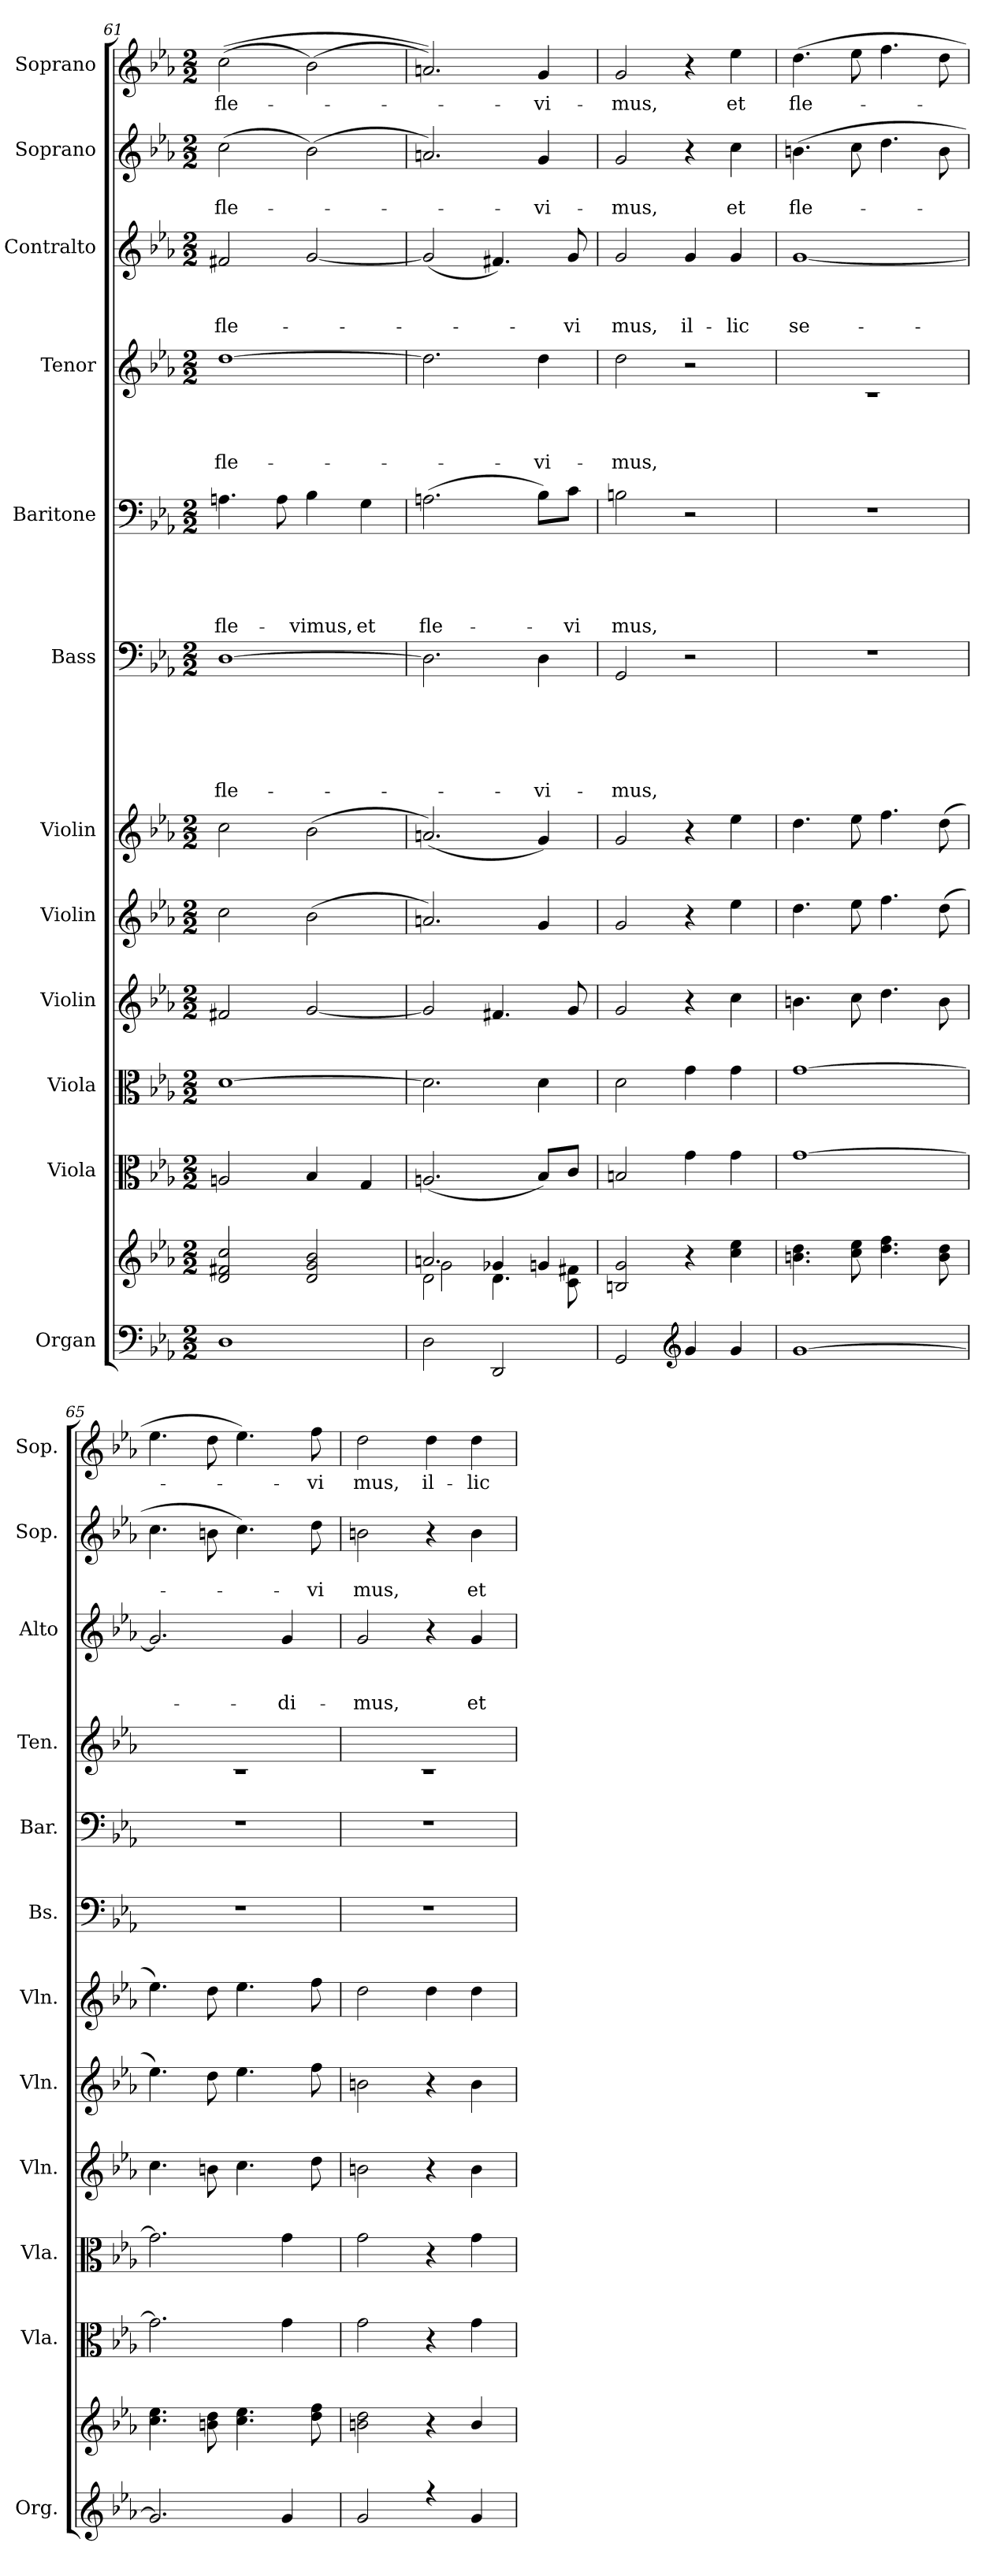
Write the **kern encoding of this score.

**kern	**kern	**kern	**kern	**kern	**kern	**kern	**kern	**text	**text	**text	**text	**text	**text	**kern	**text	**text	**text	**text	**text	**kern	**text	**text	**text	**text	**kern	**text	**text	**text	**kern	**text	**text	**kern	**text
*part12	*part12	*part11	*part10	*part9	*part8	*part7	*part6	*part6	*part6	*part6	*part6	*part6	*part6	*part5	*part5	*part5	*part5	*part5	*part5	*part4	*part4	*part4	*part4	*part4	*part3	*part3	*part3	*part3	*part2	*part2	*part2	*part1	*part1
*staff13	*staff12	*staff11	*staff10	*staff9	*staff8	*staff7	*staff6	*staff6	*staff6	*staff6	*staff6	*staff6	*staff6	*staff5	*staff5	*staff5	*staff5	*staff5	*staff5	*staff4	*staff4	*staff4	*staff4	*staff4	*staff3	*staff3	*staff3	*staff3	*staff2	*staff2	*staff2	*staff1	*staff1
*I"Organ	*	*I"Viola	*I"Viola	*I"Violin	*I"Violin	*I"Violin	*I"Bass	*	*	*	*	*	*	*I"Baritone	*	*	*	*	*	*I"Tenor	*	*	*	*	*I"Contralto	*	*	*	*I"Soprano	*	*	*I"Soprano	*
*I'Org.	*	*I'Vla.	*I'Vla.	*I'Vln.	*I'Vln.	*I'Vln.	*I'Bs.	*	*	*	*	*	*	*I'Bar.	*	*	*	*	*	*I'Ten.	*	*	*	*	*I'Alto	*	*	*	*I'Sop.	*	*	*I'Sop.	*
*clefF4	*clefG2	*clefC3	*clefC3	*clefG2	*clefG2	*clefG2	*clefF4	*	*	*	*	*	*	*clefF4	*	*	*	*	*	*clefG2	*	*	*	*	*clefG2	*	*	*	*clefG2	*	*	*clefG2	*
*	*	*	*	*	*	*	*	*	*	*	*	*	*	*	*	*	*	*	*	*ITrd7c12	*	*	*	*	*	*	*	*	*	*	*	*	*
*k[b-e-a-]	*k[b-e-a-]	*k[b-e-a-]	*k[b-e-a-]	*k[b-e-a-]	*k[b-e-a-]	*k[b-e-a-]	*k[b-e-a-]	*	*	*	*	*	*	*k[b-e-a-]	*	*	*	*	*	*k[b-e-a-]	*	*	*	*	*k[b-e-a-]	*	*	*	*k[b-e-a-]	*	*	*k[b-e-a-]	*
*E-:	*E-:	*E-:	*E-:	*E-:	*E-:	*E-:	*E-:	*	*	*	*	*	*	*E-:	*	*	*	*	*	*E-:	*	*	*	*	*E-:	*	*	*	*E-:	*	*	*E-:	*
*M2/2	*M2/2	*M2/2	*M2/2	*M2/2	*M2/2	*M2/2	*M2/2	*	*	*	*	*	*	*M2/2	*	*	*	*	*	*M2/2	*	*	*	*	*M2/2	*	*	*	*M2/2	*	*	*M2/2	*
=61	=61	=61	=61	=61	=61	=61	=61	=61	=61	=61	=61	=61	=61	=61	=61	=61	=61	=61	=61	=61	=61	=61	=61	=61	=61	=61	=61	=61	=61	=61	=61	=61	=61
*^	*^	*	*	*	*	*	*	*	*	*	*	*	*	*	*	*	*	*	*	*	*	*	*	*	*	*	*	*	*	*	*	*	*
*	*	*	*^	*	*	*	*	*	*	*	*	*	*	*	*	*	*	*	*	*	*	*	*	*	*	*	*	*	*	*	*	*	*	*	*
!	!	!	!	!	!	!	!	!	!	!	!	!	!	!	!	!LO:LY:b	!	!	!	!	!	!LO:LY:b	!	!	!	!	!LO:LY:b	!	!	!	!LO:LY:b	!	!	!LO:LY:b	!	!LO:LY:b
1D	1ryy	2d/ 2f#X/ 2cc/	1ryy	1ryy	2An/	[<1d	2f#X/	2cc\	2cc\	[<1D	.	.	.	.	.	fle-	4.An\	.	.	.	.	fle-	[>1d	.	.	.	fle-	2f#X/	.	.	fle-	(>2cc\	.	fle-	(>(>2cc\	fle-
.	.	.	.	.	.	.	.	.	.	.	.	.	.	.	.	.	8A\	.	.	.	.	.	.	.	.	.	.	.	.	.	.	.	.	.	.	.
!	!	!	!	!	!	!	!	!	!	!	!	!	!	!	!	!	!	!	!	!	!	!LO:LY:b	!	!	!	!	!	!	!	!	!	!	!	!	!	!
.	.	2d/ 2g/ 2b-/	.	.	4B-/	.	[<2g/	(>2b-\	(>2b-\	.	.	.	.	.	.	.	4B-\	.	.	.	.	-vi­mus,	.	.	.	.	.	[<2g/	.	.	.	(>2b-\)	.	.	(>2b-\)	.
!	!	!	!	!	!	!	!	!	!	!	!	!	!	!	!	!	!	!	!	!	!	!LO:LY:b	!	!	!	!	!	!	!	!	!	!	!	!	!	!
.	.	.	.	.	4G/	.	.	.	.	.	.	.	.	.	.	.	4G\	.	.	.	.	et	.	.	.	.	.	.	.	.	.	.	.	.	.	.
=62	=62	=62	=62	=62	=62	=62	=62	=62	=62	=62	=62	=62	=62	=62	=62	=62	=62	=62	=62	=62	=62	=62	=62	=62	=62	=62	=62	=62	=62	=62	=62	=62	=62	=62	=62	=62
!	!	!	!	!	!	!	!	!	!	!	!	!	!	!	!	!	!	!	!	!	!	!LO:LY:b	!	!	!	!	!	!	!	!	!	!	!	!	!	!
2D\	1ryy	2.an/	2d\	2g\	(<2.An/	2.d\]	2g/]	2.an/)	(<2.an/)	2.D\]	.	.	.	.	.	.	(>2.An\	.	.	.	.	fle-	2.d\]	.	.	.	.	(<2g/]	.	.	.	2.an/)	.	.	2.an/))	.
2DD/	.	.	4g-X/	4.d\	.	.	4.f#X/	.	.	.	.	.	.	.	.	.	.	.	.	.	.	.	.	.	.	.	.	4.f#X/)	.	.	.	.	.	.	.	.
!	!	!	!	!	!	!	!	!	!	!	!	!	!	!	!	!LO:LY:b	!	!	!	!	!	!	!	!	!	!	!LO:LY:b	!	!	!	!	!	!	!LO:LY:b	!	!LO:LY:b
.	.	4ryy	4gn/	.	8B-/L)	4d\	.	4g/	4g/)	4D\	.	.	.	.	.	-vi-	8B-\L)	.	.	.	.	.	4d\	.	.	.	-vi-	.	.	.	.	4g/	.	-vi-	4g/	-vi-
!	!	!	!	!	!	!	!	!	!	!	!	!	!	!	!	!	!	!	!	!	!	!LO:LY:b	!	!	!	!	!	!	!	!	!LO:LY:b	!	!	!	!	!
.	.	.	.	8c\ 8f#X\	8c/J	.	8g/	.	.	.	.	.	.	.	.	.	8c\J	.	.	.	.	-vi	.	.	.	.	.	8g/	.	.	-vi	.	.	.	.	.
=63	=63	=63	=63	=63	=63	=63	=63	=63	=63	=63	=63	=63	=63	=63	=63	=63	=63	=63	=63	=63	=63	=63	=63	=63	=63	=63	=63	=63	=63	=63	=63	=63	=63	=63	=63	=63
!	!	!	!	!	!	!	!	!	!	!	!	!	!	!	!	!LO:LY:b	!	!	!	!	!	!LO:LY:b	!	!	!	!	!LO:LY:b	!	!	!	!LO:LY:b	!	!	!LO:LY:b	!	!LO:LY:b
2GG/	2ryy	2Bn/ 2g/	1ryy	1ryy	2Bn/	2d\	2g/	2g/	2g/	2GG/	.	.	.	.	.	-mus,	2Bn\	.	.	.	.	mus,	2d\	.	.	.	-mus,	2g/	.	.	mus,	2g/	.	-mus,	2g/	-mus,
*clefG2	*	*	*	*	*	*	*	*	*	*	*	*	*	*	*	*	*	*	*	*	*	*	*	*	*	*	*	*	*	*	*	*	*	*	*	*
!	!	!	!	!	!	!	!	!	!	!	!	!	!	!	!	!	!	!	!	!	!	!	!	!	!	!	!	!	!	!	!LO:LY:b	!	!	!	!	!
4g/	2ryy	4r	.	.	4g\	4g\	4r	4r	4r	2r	.	.	.	.	.	.	2r	.	.	.	.	.	2r	.	.	.	.	4g/	.	.	il-	4r	.	.	4r	.
!	!	!	!	!	!	!	!	!	!	!	!	!	!	!	!	!	!	!	!	!	!	!	!	!	!	!	!	!	!	!	!LO:LY:b	!	!	!LO:LY:b	!	!LO:LY:b
4g/	.	4cc\ 4ee-\	.	.	4g\	4g\	4cc\	4ee-\	4ee-\	.	.	.	.	.	.	.	.	.	.	.	.	.	.	.	.	.	.	4g/	.	.	-lic	4cc\	.	et	4ee-\	et
!!LO:PB:g=z
=64	=64	=64	=64	=64	=64	=64	=64	=64	=64	=64	=64	=64	=64	=64	=64	=64	=64	=64	=64	=64	=64	=64	=64	=64	=64	=64	=64	=64	=64	=64	=64	=64	=64	=64	=64	=64
!	!	!	!	!	!	!	!	!	!	!	!	!	!	!	!	!	!	!	!	!	!	!	!	!	!	!	!	!	!	!	!LO:LY:b	!	!	!LO:LY:b	!	!LO:LY:b
[<1g	1ryy	4.bn\ 4.dd\	1ryy	1ryy	[>1g	[>1g	4.bn\	4.dd\	4.dd\	1rF	.	.	.	.	.	.	1rF	.	.	.	.	.	1rc	.	.	.	.	[<1g	.	.	se-	(>4.bn\	.	fle-	(>4.dd\	fle-
.	.	8cc\ 8ee-\	.	.	.	.	8cc\	8ee-\	8ee-\	.	.	.	.	.	.	.	.	.	.	.	.	.	.	.	.	.	.	.	.	.	.	8cc\	.	.	8ee-\	.
.	.	4.dd\ 4.ff\	.	.	.	.	4.dd\	4.ff\	4.ff\	.	.	.	.	.	.	.	.	.	.	.	.	.	.	.	.	.	.	.	.	.	.	4.dd\	.	.	4.ff\	.
.	.	8b\ 8dd\	.	.	.	.	8b\	(>8dd\	(>8dd\	.	.	.	.	.	.	.	.	.	.	.	.	.	.	.	.	.	.	.	.	.	.	8b\	.	.	8dd\	.
=65	=65	=65	=65	=65	=65	=65	=65	=65	=65	=65	=65	=65	=65	=65	=65	=65	=65	=65	=65	=65	=65	=65	=65	=65	=65	=65	=65	=65	=65	=65	=65	=65	=65	=65	=65	=65
2.g/]	1ryy	4.cc\ 4.ee-\	1ryy	1ryy	2.g\]	2.g\]	4.cc\	4.ee-\)	4.ee-\)	1rF	.	.	.	.	.	.	1rF	.	.	.	.	.	1rc	.	.	.	.	2.g/]	.	.	.	4.cc\	.	.	4.ee-\	.
.	.	8bn\ 8dd\	.	.	.	.	8bn\	8dd\	8dd\	.	.	.	.	.	.	.	.	.	.	.	.	.	.	.	.	.	.	.	.	.	.	8bn\	.	.	8dd\	.
.	.	4.cc\ 4.ee-\	.	.	.	.	4.cc\	4.ee-\	4.ee-\	.	.	.	.	.	.	.	.	.	.	.	.	.	.	.	.	.	.	.	.	.	.	4.cc\)	.	.	4.ee-\)	.
!	!	!	!	!	!	!	!	!	!	!	!	!	!	!	!	!	!	!	!	!	!	!	!	!	!	!	!	!	!	!	!LO:LY:b	!	!	!	!	!
4g/	.	.	.	.	4g\	4g\	.	.	.	.	.	.	.	.	.	.	.	.	.	.	.	.	.	.	.	.	.	4g/	.	.	-di-	.	.	.	.	.
!	!	!	!	!	!	!	!	!	!	!	!	!	!	!	!	!	!	!	!	!	!	!	!	!	!	!	!	!	!	!	!	!	!	!LO:LY:b	!	!LO:LY:b
.	.	8dd\ 8ff\	.	.	.	.	8dd\	8ff\	8ff\	.	.	.	.	.	.	.	.	.	.	.	.	.	.	.	.	.	.	.	.	.	.	8dd\	.	-vi	8ff\	-vi
=66	=66	=66	=66	=66	=66	=66	=66	=66	=66	=66	=66	=66	=66	=66	=66	=66	=66	=66	=66	=66	=66	=66	=66	=66	=66	=66	=66	=66	=66	=66	=66	=66	=66	=66	=66	=66
!	!	!	!	!	!	!	!	!	!	!	!	!	!	!	!	!	!	!	!	!	!	!	!	!	!	!	!	!	!	!	!LO:LY:b	!	!	!LO:LY:b	!	!LO:LY:b
2g/	1ryy	2bn\ 2dd\	1ryy	1ryy	2g\	2g\	2bn\	2bn\	2dd\	1rF	.	.	.	.	.	.	1rF	.	.	.	.	.	1rc	.	.	.	.	2g/	.	.	-mus,	2bn\	.	mus,	2dd\	mus,
!	!	!	!	!	!	!	!	!	!	!	!	!	!	!	!	!	!	!	!	!	!	!	!	!	!	!	!	!	!	!	!	!	!	!	!	!LO:LY:b
4r	.	4r	.	.	4r	4r	4r	4r	4dd\	.	.	.	.	.	.	.	.	.	.	.	.	.	.	.	.	.	.	4r	.	.	.	4r	.	.	4dd\	il-
!	!	!	!	!	!	!	!	!	!	!	!	!	!	!	!	!	!	!	!	!	!	!	!	!	!	!	!	!	!	!	!LO:LY:b	!	!	!LO:LY:b	!	!LO:LY:b
4g/	.	4b/	.	.	4g\	4g\	4b\	4b\	4dd\	.	.	.	.	.	.	.	.	.	.	.	.	.	.	.	.	.	.	4g/	.	.	et	4b\	.	et	4dd\	-lic
*v	*v	*	*	*	*	*	*	*	*	*	*	*	*	*	*	*	*	*	*	*	*	*	*	*	*	*	*	*	*	*	*	*	*	*	*	*
*	*v	*v	*v	*	*	*	*	*	*	*	*	*	*	*	*	*	*	*	*	*	*	*	*	*	*	*	*	*	*	*	*	*	*	*	*
=	=	=	=	=	=	=	=	=	=	=	=	=	=	=	=	=	=	=	=	=	=	=	=	=	=	=	=	=	=	=	=	=	=
*-	*-	*-	*-	*-	*-	*-	*-	*-	*-	*-	*-	*-	*-	*-	*-	*-	*-	*-	*-	*-	*-	*-	*-	*-	*-	*-	*-	*-	*-	*-	*-	*-	*-
